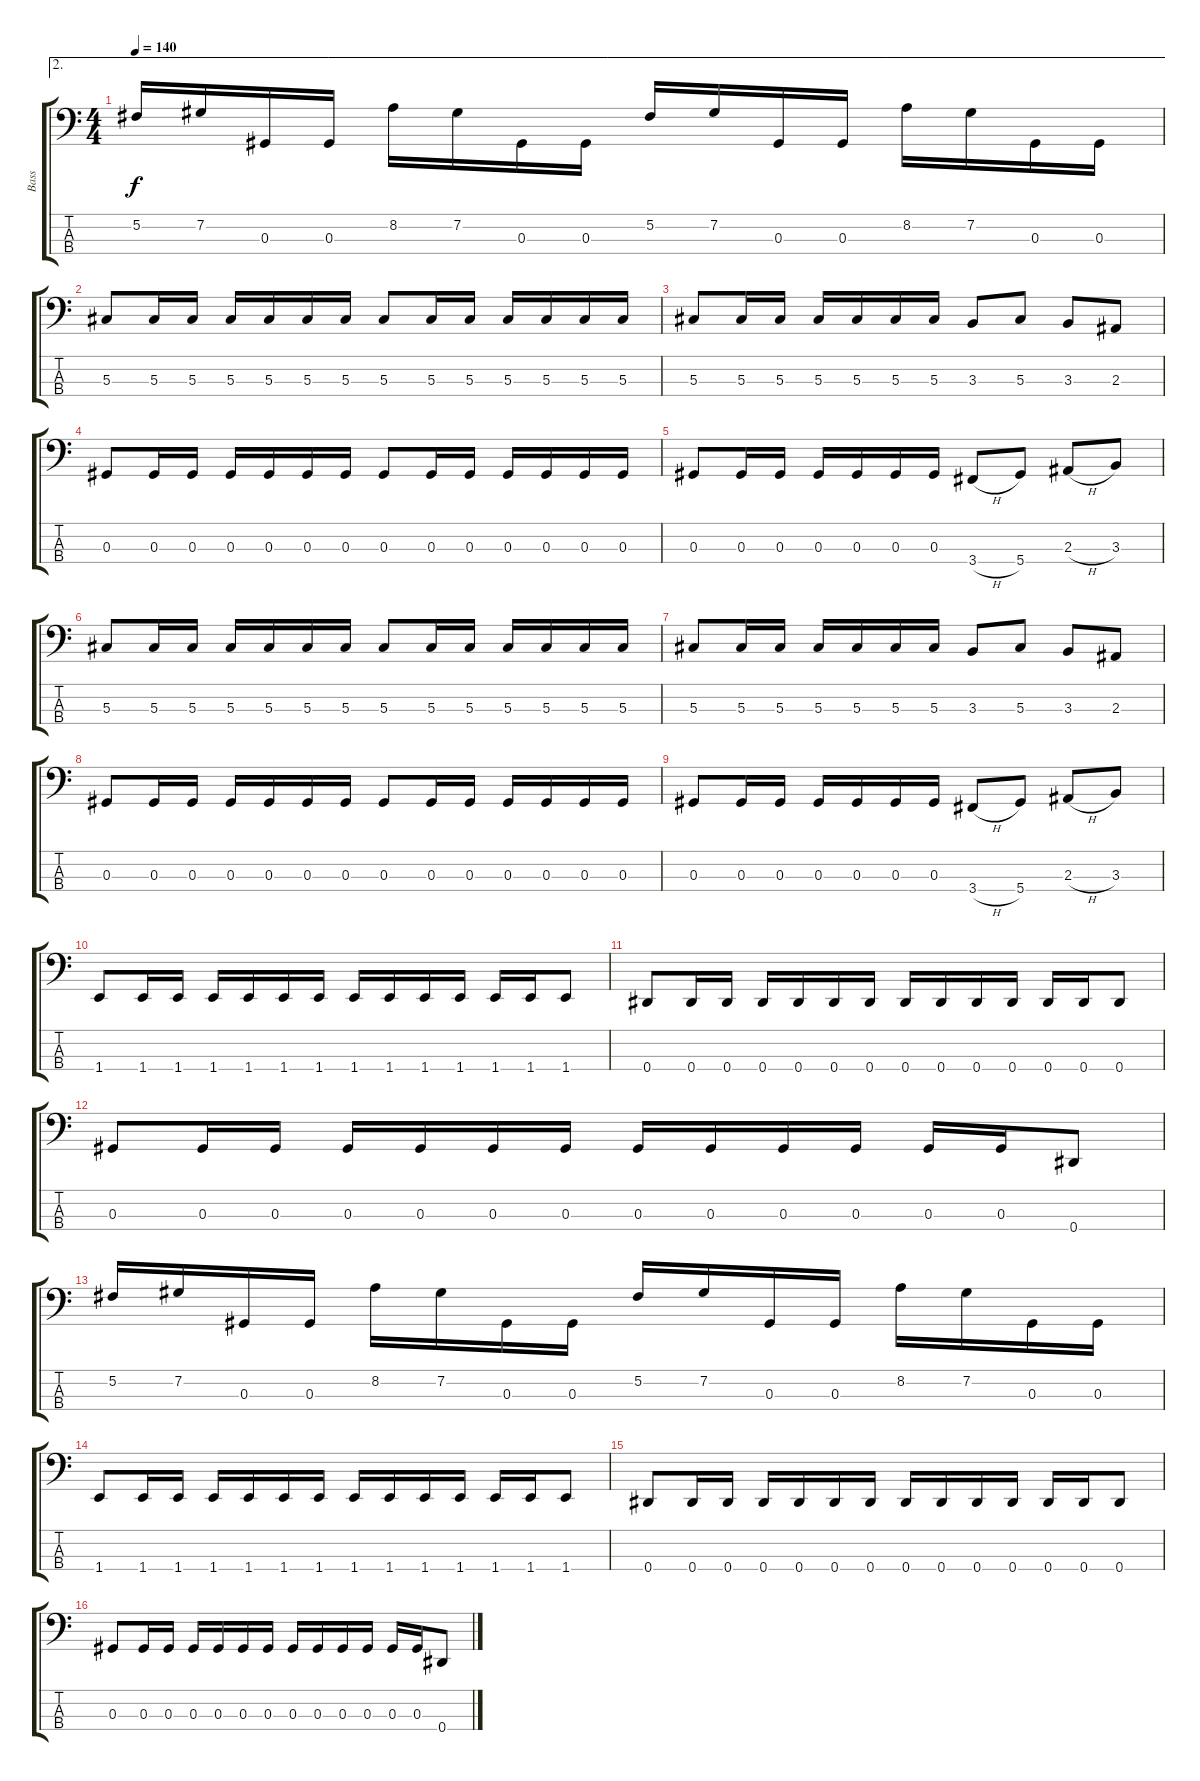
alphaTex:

\track ("Bass" "Bass") {instrument electricbasspick}
\staff {score tabs}
\tuning (Gb2 Db2 Ab1 Eb1) {hide}
\ae 2
\ts (4 4)
\tempo 140
\clef f4
\ks c
5.2.16{dy f} 7.2.16 0.3.16 0.3.16 8.2.16 7.2.16 0.3.16 0.3.16 5.2.16 7.2.16 0.3.16 0.3.16 8.2.16 7.2.16 0.3.16 0.3.16 |
5.3.8 5.3.16 5.3.16 5.3.16 5.3.16 5.3.16 5.3.16 5.3.8 5.3.16 5.3.16 5.3.16 5.3.16 5.3.16 5.3.16 |
5.3.8 5.3.16 5.3.16 5.3.16 5.3.16 5.3.16 5.3.16 3.3.8 5.3.8 3.3.8 2.3.8 |
0.3.8 0.3.16 0.3.16 0.3.16 0.3.16 0.3.16 0.3.16 0.3.8 0.3.16 0.3.16 0.3.16 0.3.16 0.3.16 0.3.16 |
0.3.8 0.3.16 0.3.16 0.3.16 0.3.16 0.3.16 0.3.16 3.4{h}.8 5.4.8 2.3{h}.8 3.3.8 |
5.3.8 5.3.16 5.3.16 5.3.16 5.3.16 5.3.16 5.3.16 5.3.8 5.3.16 5.3.16 5.3.16 5.3.16 5.3.16 5.3.16 |
5.3.8 5.3.16 5.3.16 5.3.16 5.3.16 5.3.16 5.3.16 3.3.8 5.3.8 3.3.8 2.3.8 |
0.3.8 0.3.16 0.3.16 0.3.16 0.3.16 0.3.16 0.3.16 0.3.8 0.3.16 0.3.16 0.3.16 0.3.16 0.3.16 0.3.16 |
0.3.8 0.3.16 0.3.16 0.3.16 0.3.16 0.3.16 0.3.16 3.4{h}.8 5.4.8 2.3{h}.8 3.3.8 |
1.4.8 1.4.16 1.4.16 1.4.16 1.4.16 1.4.16 1.4.16 1.4.16 1.4.16 1.4.16 1.4.16 1.4.16 1.4.16 1.4.8 |
0.4.8 0.4.16 0.4.16 0.4.16 0.4.16 0.4.16 0.4.16 0.4.16 0.4.16 0.4.16 0.4.16 0.4.16 0.4.16 0.4.8 |
0.3.8 0.3.16 0.3.16 0.3.16 0.3.16 0.3.16 0.3.16 0.3.16 0.3.16 0.3.16 0.3.16 0.3.16 0.3.16 0.4.8 |
5.2.16 7.2.16 0.3.16 0.3.16 8.2.16 7.2.16 0.3.16 0.3.16 5.2.16 7.2.16 0.3.16 0.3.16 8.2.16 7.2.16 0.3.16 0.3.16 |
1.4.8 1.4.16 1.4.16 1.4.16 1.4.16 1.4.16 1.4.16 1.4.16 1.4.16 1.4.16 1.4.16 1.4.16 1.4.16 1.4.8 |
0.4.8 0.4.16 0.4.16 0.4.16 0.4.16 0.4.16 0.4.16 0.4.16 0.4.16 0.4.16 0.4.16 0.4.16 0.4.16 0.4.8 |
0.3.8 0.3.16 0.3.16 0.3.16 0.3.16 0.3.16 0.3.16 0.3.16 0.3.16 0.3.16 0.3.16 0.3.16 0.3.16 0.4.8
